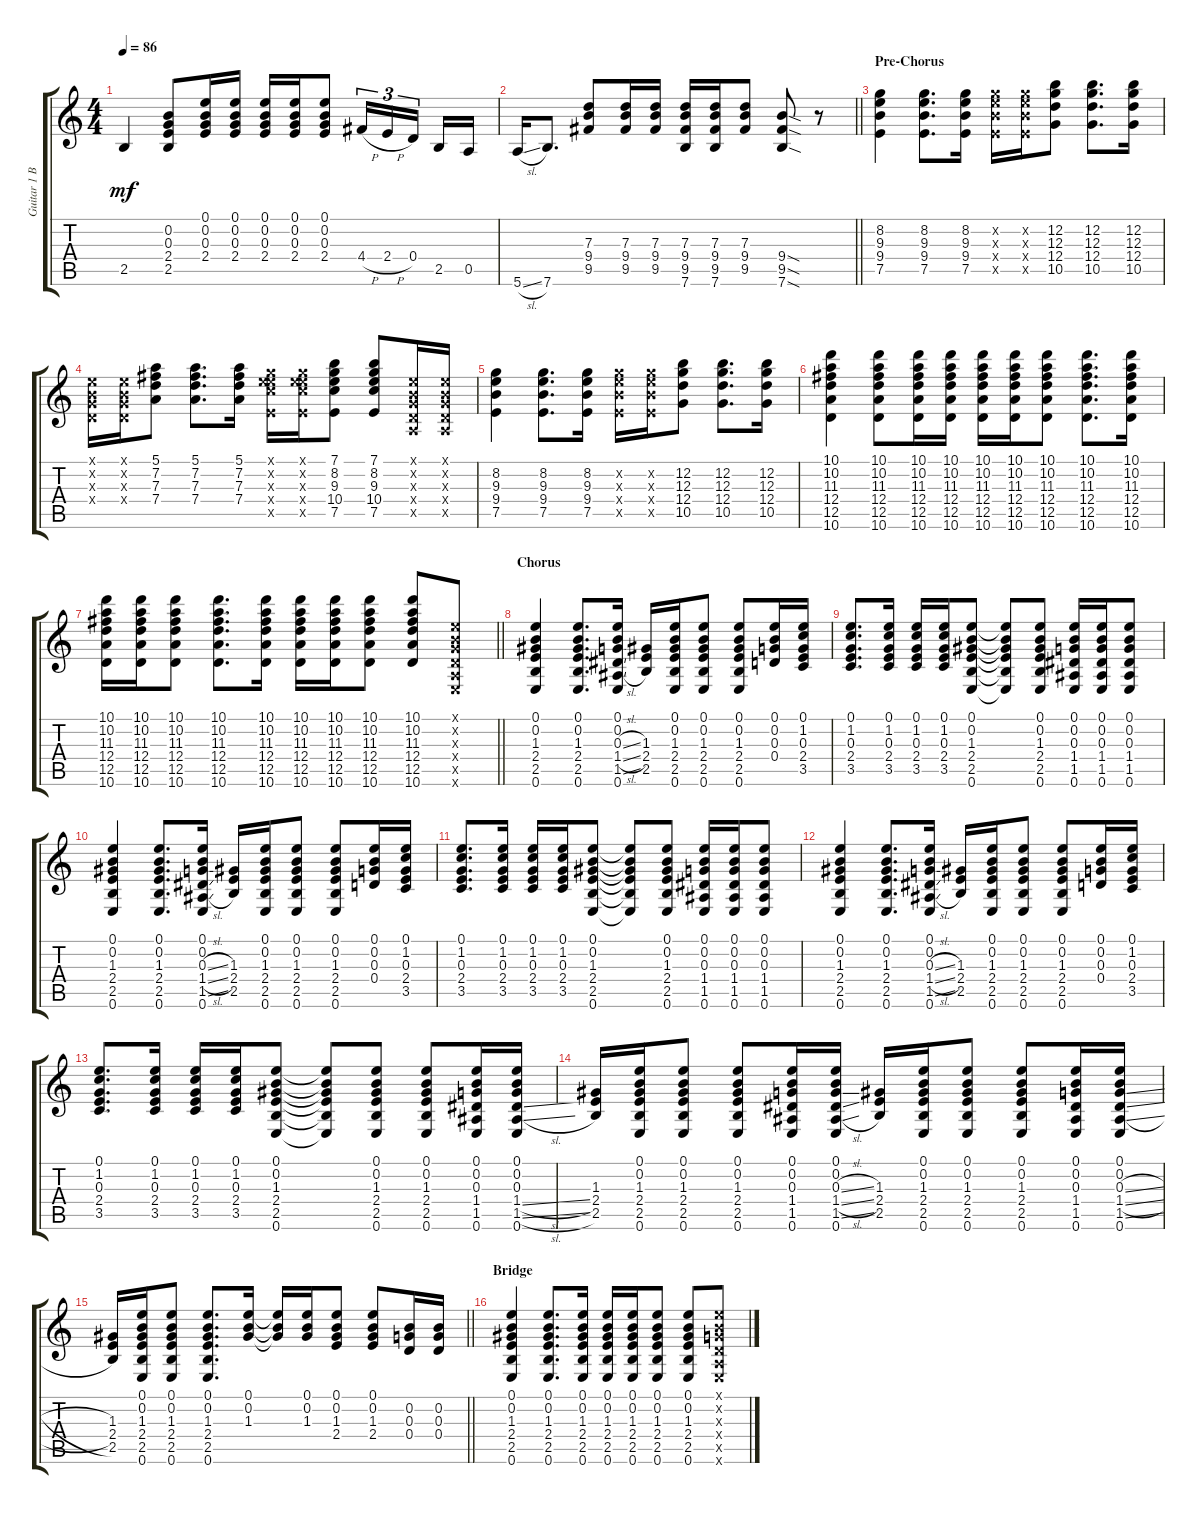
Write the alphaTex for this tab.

\track ("Guitar 1 B (Clean)" "Guitar 1 B") {instrument electricguitarclean}
\staff {score tabs}
\tuning (E4 B3 G3 D3 A2 E2) {hide}
\ts (4 4)
\tempo 86
\clef g2
\ks c
2.5.4{dy mf} (0.2 0.3 2.4 2.5).8 (0.1 0.2 0.3 2.4).16 (0.1 0.2 0.3 2.4).16 (0.1 0.2 0.3 2.4).16 (0.1 0.2 0.3 2.4).16 (0.1 0.2 0.3 2.4).8 4.4{h}.16{tu (3 2)} 2.4{h}.16{tu (3 2)} 0.4.16{tu (3 2) beam splitsecondary} 2.5.16 0.5.16 |
\barLineRight lightlight
5.6{sl}.16 7.6.8{d} (7.3 9.4 9.5).8 (7.3 9.4 9.5).16 (7.3 9.4 9.5).16 (7.3 9.4 9.5 7.6).16 (7.3 9.4 9.5 7.6).16 (7.3 9.4 9.5).8 (9.4{sod} 9.5{sod} 7.6{sod}).8 r.8 |
\section ("" "Pre-Chorus")
(8.2 9.3 9.4 7.5).4{instrument electricguitarclean} (8.2 9.3 9.4 7.5).8{d} (8.2 9.3 9.4 7.5).16 (8.2{x} 9.3{x} 9.4{x} 7.5{x}).16 (8.2{x} 9.3{x} 9.4{x} 7.5{x}).16 (12.2 12.3 12.4 10.5).8 (12.2 12.3 12.4 10.5).8{d} (12.2 12.3 12.4 10.5).16 |
(0.1{x} 0.2{x} 0.3{x} 0.4{x}).16 (0.1{x} 0.2{x} 0.3{x} 0.4{x}).16 (5.1 7.2 7.3 7.4).8 (5.1 7.2 7.3 7.4).8{d} (5.1 7.2 7.3 7.4).16 (0.1{x} 8.2{x} 9.3{x} 10.4{x} 7.5{x}).16 (0.1{x} 8.2{x} 9.3{x} 10.4{x} 7.5{x}).16 (7.1 8.2 9.3 10.4 7.5).8 (7.1 8.2 9.3 10.4 7.5).8 (0.1{x} 0.2{x} 0.3{x} 0.4{x} 0.5{x}).16 (0.1{x} 0.2{x} 0.3{x} 0.4{x} 0.5{x}).16 |
(8.2 9.3 9.4 7.5).4 (8.2 9.3 9.4 7.5).8{d} (8.2 9.3 9.4 7.5).16 (8.2{x} 9.3{x} 9.4{x} 7.5{x}).16 (8.2{x} 9.3{x} 9.4{x} 7.5{x}).16 (12.2 12.3 12.4 10.5).8 (12.2 12.3 12.4 10.5).8{d} (12.2 12.3 12.4 10.5).16 |
(10.1 10.2 11.3 12.4 12.5 10.6).4 (10.1 10.2 11.3 12.4 12.5 10.6).8 (10.1 10.2 11.3 12.4 12.5 10.6).16 (10.1 10.2 11.3 12.4 12.5 10.6).16 (10.1 10.2 11.3 12.4 12.5 10.6).16 (10.1 10.2 11.3 12.4 12.5 10.6).16 (10.1 10.2 11.3 12.4 12.5 10.6).8 (10.1 10.2 11.3 12.4 12.5 10.6).8{d} (10.1 10.2 11.3 12.4 12.5 10.6).16 |
\barLineRight lightlight
(10.1 10.2 11.3 12.4 12.5 10.6).16 (10.1 10.2 11.3 12.4 12.5 10.6).16 (10.1 10.2 11.3 12.4 12.5 10.6).8 (10.1 10.2 11.3 12.4 12.5 10.6).8{d} (10.1 10.2 11.3 12.4 12.5 10.6).16 (10.1 10.2 11.3 12.4 12.5 10.6).16 (10.1 10.2 11.3 12.4 12.5 10.6).16 (10.1 10.2 11.3 12.4 12.5 10.6).8 (10.1 10.2 11.3 12.4 12.5 10.6).8 (0.1{x} 0.2{x} 0.3{x} 0.4{x} 0.5{x} 0.6{x}).8 |
\section ("" "Chorus")
(0.1 0.2 1.3 2.4 2.5 0.6).4 (0.1 0.2 1.3 2.4 2.5 0.6).8{d} (0.1 0.2 0.3{sl} 1.4{sl} 1.5{sl} 0.6).16 (1.3 2.4 2.5).16 (0.1 0.2 1.3 2.4 2.5 0.6).16 (0.1 0.2 1.3 2.4 2.5 0.6).8 (0.1 0.2 1.3 2.4 2.5 0.6).8 (0.1 0.2 0.3 0.4).16 (0.1 1.2 0.3 2.4 3.5).16 |
(0.1 1.2 0.3 2.4 3.5).8{d} (0.1 1.2 0.3 2.4 3.5).16 (0.1 1.2 0.3 2.4 3.5).16 (0.1 1.2 0.3 2.4 3.5).16 (0.1 0.2 1.3 2.4 2.5 0.6).8 (0.1{t} 0.2{t} 1.3{t} 2.4{t} 2.5{t} 0.6{t}).8 (0.1 0.2 1.3 2.4 2.5 0.6).8 (0.1 0.2 0.3 1.4 1.5 0.6).16 (0.1 0.2 0.3 1.4 1.5 0.6).16 (0.1 0.2 0.3 1.4 1.5 0.6).8 |
(0.1 0.2 1.3 2.4 2.5 0.6).4 (0.1 0.2 1.3 2.4 2.5 0.6).8{d} (0.1 0.2 0.3{sl} 1.4{sl} 1.5{sl} 0.6).16 (1.3 2.4 2.5).16 (0.1 0.2 1.3 2.4 2.5 0.6).16 (0.1 0.2 1.3 2.4 2.5 0.6).8 (0.1 0.2 1.3 2.4 2.5 0.6).8 (0.1 0.2 0.3 0.4).16 (0.1 1.2 0.3 2.4 3.5).16 |
(0.1 1.2 0.3 2.4 3.5).8{d} (0.1 1.2 0.3 2.4 3.5).16 (0.1 1.2 0.3 2.4 3.5).16 (0.1 1.2 0.3 2.4 3.5).16 (0.1 0.2 1.3 2.4 2.5 0.6).8 (0.1{t} 0.2{t} 1.3{t} 2.4{t} 2.5{t} 0.6{t}).8 (0.1 0.2 1.3 2.4 2.5 0.6).8 (0.1 0.2 0.3 1.4 1.5 0.6).16 (0.1 0.2 0.3 1.4 1.5 0.6).16 (0.1 0.2 0.3 1.4 1.5 0.6).8 |
(0.1 0.2 1.3 2.4 2.5 0.6).4 (0.1 0.2 1.3 2.4 2.5 0.6).8{d} (0.1 0.2 0.3{sl} 1.4{sl} 1.5{sl} 0.6).16 (1.3 2.4 2.5).16 (0.1 0.2 1.3 2.4 2.5 0.6).16 (0.1 0.2 1.3 2.4 2.5 0.6).8 (0.1 0.2 1.3 2.4 2.5 0.6).8 (0.1 0.2 0.3 0.4).16 (0.1 1.2 0.3 2.4 3.5).16 |
(0.1 1.2 0.3 2.4 3.5).8{d} (0.1 1.2 0.3 2.4 3.5).16 (0.1 1.2 0.3 2.4 3.5).16 (0.1 1.2 0.3 2.4 3.5).16 (0.1 0.2 1.3 2.4 2.5 0.6).8 (0.1{t} 0.2{t} 1.3{t} 2.4{t} 2.5{t} 0.6{t}).8 (0.1 0.2 1.3 2.4 2.5 0.6).8 (0.1 0.2 1.3 2.4 2.5 0.6).8 (0.1 0.2 0.3 1.4 1.5 0.6).16 (0.1 0.2 0.3 1.4{sl} 1.5{sl} 0.6).16 |
(1.3 2.4 2.5).16 (0.1 0.2 1.3 2.4 2.5 0.6).16 (0.1 0.2 1.3 2.4 2.5 0.6).8 (0.1 0.2 1.3 2.4 2.5 0.6).8 (0.1 0.2 0.3 1.4 1.5 0.6).16 (0.1 0.2 0.3{sl} 1.4{sl} 1.5{sl} 0.6).16 (1.3 2.4 2.5).16 (0.1 0.2 1.3 2.4 2.5 0.6).16 (0.1 0.2 1.3 2.4 2.5 0.6).8 (0.1 0.2 1.3 2.4 2.5 0.6).8 (0.1 0.2 0.3 1.4 1.5 0.6).16 (0.1 0.2 0.3{sl} 1.4{sl} 1.5{sl} 0.6).16 |
\barLineRight lightlight
(1.3 2.4 2.5).16 (0.1 0.2 1.3 2.4 2.5 0.6).16 (0.1 0.2 1.3 2.4 2.5 0.6).8 (0.1 0.2 1.3 2.4 2.5 0.6).8{d} (0.1 0.2 1.3).16 (0.1{t} 0.2{t} 1.3{t}).16 (0.1 0.2 1.3).16 (0.1 0.2 1.3 2.4).8 (0.1 0.2 1.3 2.4).8 (0.2 0.3 0.4).16 (0.2 0.3 0.4).16 |
\section ("" "Bridge")
(0.1 0.2 1.3 2.4 2.5 0.6).4 (0.1 0.2 1.3 2.4 2.5 0.6).8{d} (0.1 0.2 1.3 2.4 2.5 0.6).16 (0.1 0.2 1.3 2.4 2.5 0.6).16 (0.1 0.2 1.3 2.4 2.5 0.6).16 (0.1 0.2 1.3 2.4 2.5 0.6).8 (0.1 0.2 1.3 2.4 2.5 0.6).8 (0.1{x} 0.2{x} 0.3{x} 0.4{x} 0.5{x} 0.6{x}).8
